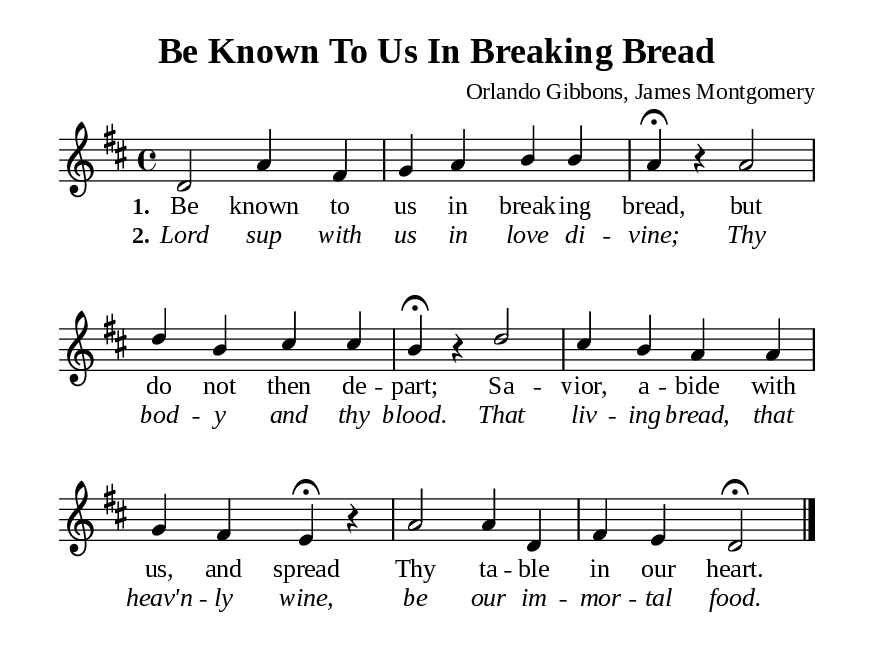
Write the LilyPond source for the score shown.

\version "2.18.2"

\header {
  title = "Be Known To Us In Breaking Bread"
  composer = "Orlando Gibbons, James Montgomery"
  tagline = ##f
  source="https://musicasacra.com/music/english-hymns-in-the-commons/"
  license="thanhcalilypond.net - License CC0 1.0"
}

global= {
  \key d \major
  \time 4/4
  \override Score.BarNumber.break-visibility = ##(#f #f #f)
  \override Lyrics.LyricSpace.minimum-distance = #3.0
}

\paper {
  #(set-paper-size "a5")
  top-margin = 10\mm
  bottom-margin = 10\mm
  left-margin = 10\mm
  right-margin = 10\mm
  indent = #0
  #(define fonts
	 (make-pango-font-tree "Liberation Serif"
	 		       "Liberation Serif"
			       "Liberation Serif"
			       (/ 20 20)))
  system-system-spacing = #'((basic-distance . 3) (padding . 5))
}

printItalic = \with {
  \override LyricText.font-shape = #'italic
}

% Verse music
musicVerseSoprano = \relative c' {
  d2 a'4 fis |
  g a b b |
  a \fermata r a2 |
  d4 b cis cis |
  b \fermata r d2 |
  cis4 b a a |
  g fis e \fermata r |
  a2 a4 d, |
  fis e d2 \fermata \bar "|."
}

% Verse lyrics
verseOne = \lyricmode {
  \set stanza = #"1."
  Be known to us in break -- ing bread, but do not then de -- part;
  Sa -- vior, a -- bide with us, and spread Thy ta -- ble in our heart.
}

verseTwo = \lyricmode {
  \set stanza = #"2."
  Lord sup with us in love di -- vine; Thy bod -- y and thy blood.
  That liv -- ing bread, that heav'n -- ly wine, be our im -- mor -- tal food.
}

% Layout
\score {
    \new ChoirStaff <<
      \new Staff <<
        \clef "treble"
        \new Voice = "sopranos" { \global \stemUp \slurUp \musicVerseSoprano }
      >>
      \new Lyrics \lyricsto sopranos \verseOne
      \new Lyrics \printItalic \lyricsto sopranos \verseTwo
    >>
}
